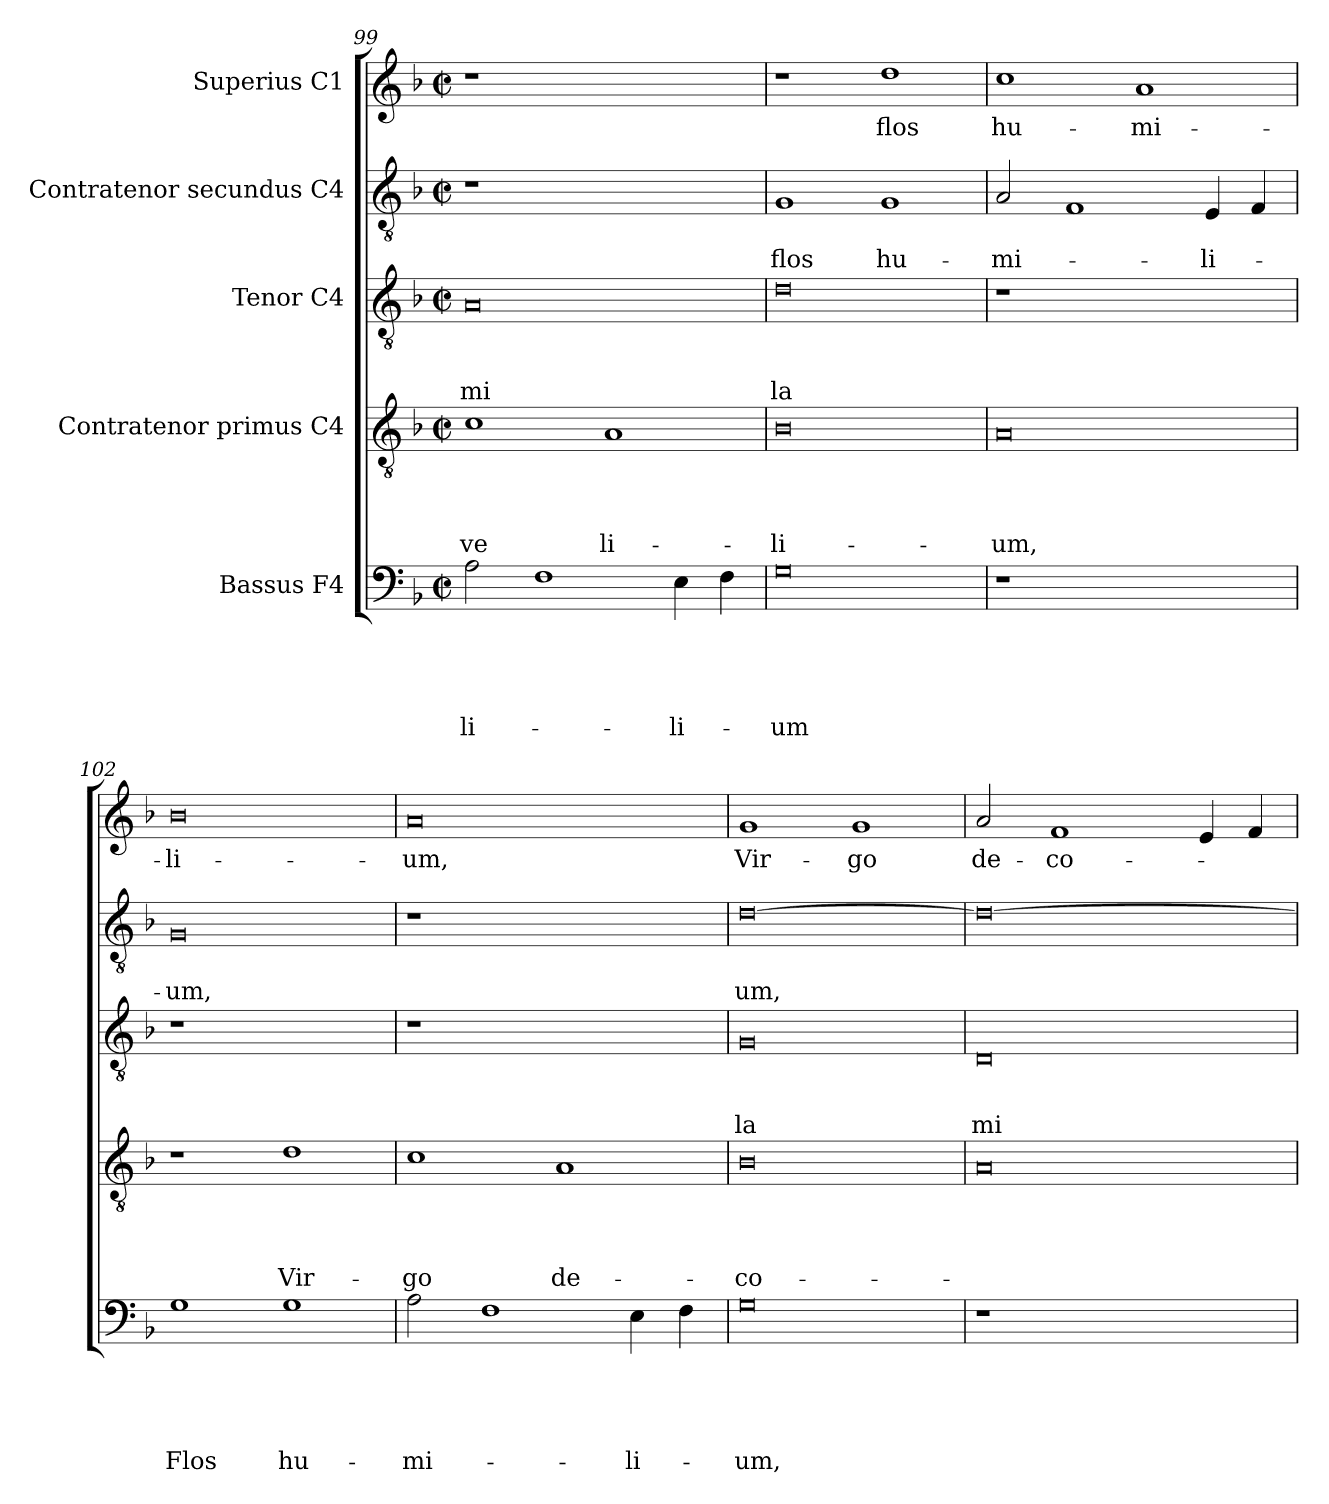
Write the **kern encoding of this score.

**kern	**text	**text	**text	**text	**text	**kern	**text	**text	**text	**text	**kern	**text	**text	**text	**kern	**text	**text	**kern	**text
*part5	*part5	*part5	*part5	*part5	*part5	*part4	*part4	*part4	*part4	*part4	*part3	*part3	*part3	*part3	*part2	*part2	*part2	*part1	*part1
*staff5	*staff5	*staff5	*staff5	*staff5	*staff5	*staff4	*staff4	*staff4	*staff4	*staff4	*staff3	*staff3	*staff3	*staff3	*staff2	*staff2	*staff2	*staff1	*staff1
*I"Bassus F4	*	*	*	*	*	*I"Contratenor primus C4	*	*	*	*	*I"Tenor C4	*	*	*	*I"Contratenor secundus C4	*	*	*I"Superius C1	*
*clefF4	*	*	*	*	*	*clefGv2	*	*	*	*	*clefGv2	*	*	*	*clefGv2	*	*	*clefG2	*
*k[b-]	*	*	*	*	*	*k[b-]	*	*	*	*	*k[b-]	*	*	*	*k[b-]	*	*	*k[b-]	*
*F:	*	*	*	*	*	*F:	*	*	*	*	*F:	*	*	*	*F:	*	*	*F:	*
*M2/2	*	*	*	*	*	*M2/2	*	*	*	*	*M2/2	*	*	*	*M2/2	*	*	*M2/2	*
*met(c|)	*	*	*	*	*	*met(c|)	*	*	*	*	*met(c|)	*	*	*	*met(c|)	*	*	*met(c|)	*
=99	=99	=99	=99	=99	=99	=99	=99	=99	=99	=99	=99	=99	=99	=99	=99	=99	=99	=99	=99
2A\	.	.	.	.	li-	1c	.	.	.	-ve	0A	.	.	mi	1r	.	.	1r	.
1F	.	.	.	.	.	.	.	.	.	.	.	.	.	.	.	.	.	.	.
.	.	.	.	.	.	1A	.	.	.	li-	.	.	.	.	1ryy	.	.	1ryy	.
4E\	.	.	.	.	-li-	.	.	.	.	.	.	.	.	.	.	.	.	.	.
4F\	.	.	.	.	.	.	.	.	.	.	.	.	.	.	.	.	.	.	.
=100	=100	=100	=100	=100	=100	=100	=100	=100	=100	=100	=100	=100	=100	=100	=100	=100	=100	=100	=100
0G	.	.	.	.	-um	0B-	.	.	.	-li-	0d	.	.	la	1G	.	flos	1r	.
.	.	.	.	.	.	.	.	.	.	.	.	.	.	.	1G	.	hu-	1dd	flos
=101	=101	=101	=101	=101	=101	=101	=101	=101	=101	=101	=101	=101	=101	=101	=101	=101	=101	=101	=101
1r	.	.	.	.	.	0A	.	.	.	-um,	1r	.	.	.	2A/	.	-mi-	1cc	hu-
.	.	.	.	.	.	.	.	.	.	.	.	.	.	.	1F	.	.	.	.
1ryy	.	.	.	.	.	.	.	.	.	.	1ryy	.	.	.	.	.	.	1a	-mi-
.	.	.	.	.	.	.	.	.	.	.	.	.	.	.	4E/	.	-li-	.	.
.	.	.	.	.	.	.	.	.	.	.	.	.	.	.	4F/	.	.	.	.
=102	=102	=102	=102	=102	=102	=102	=102	=102	=102	=102	=102	=102	=102	=102	=102	=102	=102	=102	=102
1G	.	.	.	.	Flos	1r	.	.	.	.	1r	.	.	.	0G	.	-um,	0b-	-li-
1G	.	.	.	.	hu-	1d	.	.	.	Vir-	1ryy	.	.	.	.	.	.	.	.
!!LO:PB:g=z
=103	=103	=103	=103	=103	=103	=103	=103	=103	=103	=103	=103	=103	=103	=103	=103	=103	=103	=103	=103
2A\	.	.	.	.	-mi-	1c	.	.	.	-go	1r	.	.	.	1r	.	.	0a	-um,
1F	.	.	.	.	.	.	.	.	.	.	.	.	.	.	.	.	.	.	.
.	.	.	.	.	.	1A	.	.	.	de-	1ryy	.	.	.	1ryy	.	.	.	.
4E\	.	.	.	.	-li-	.	.	.	.	.	.	.	.	.	.	.	.	.	.
4F\	.	.	.	.	.	.	.	.	.	.	.	.	.	.	.	.	.	.	.
=104	=104	=104	=104	=104	=104	=104	=104	=104	=104	=104	=104	=104	=104	=104	=104	=104	=104	=104	=104
0G	.	.	.	.	-um,	0B-	.	.	.	-co-	0G	.	.	la	[0d	.	um,	1g	Vir-
.	.	.	.	.	.	.	.	.	.	.	.	.	.	.	.	.	.	1g	-go
=105	=105	=105	=105	=105	=105	=105	=105	=105	=105	=105	=105	=105	=105	=105	=105	=105	=105	=105	=105
1r	.	.	.	.	.	0A	.	.	.	.	0D	.	.	mi	0d_	.	.	2a/	de-
.	.	.	.	.	.	.	.	.	.	.	.	.	.	.	.	.	.	1f	-co-
1ryy	.	.	.	.	.	.	.	.	.	.	.	.	.	.	.	.	.	.	.
.	.	.	.	.	.	.	.	.	.	.	.	.	.	.	.	.	.	4e/	.
.	.	.	.	.	.	.	.	.	.	.	.	.	.	.	.	.	.	4f/	.
=	=	=	=	=	=	=	=	=	=	=	=	=	=	=	=	=	=	=	=
*-	*-	*-	*-	*-	*-	*-	*-	*-	*-	*-	*-	*-	*-	*-	*-	*-	*-	*-	*-
